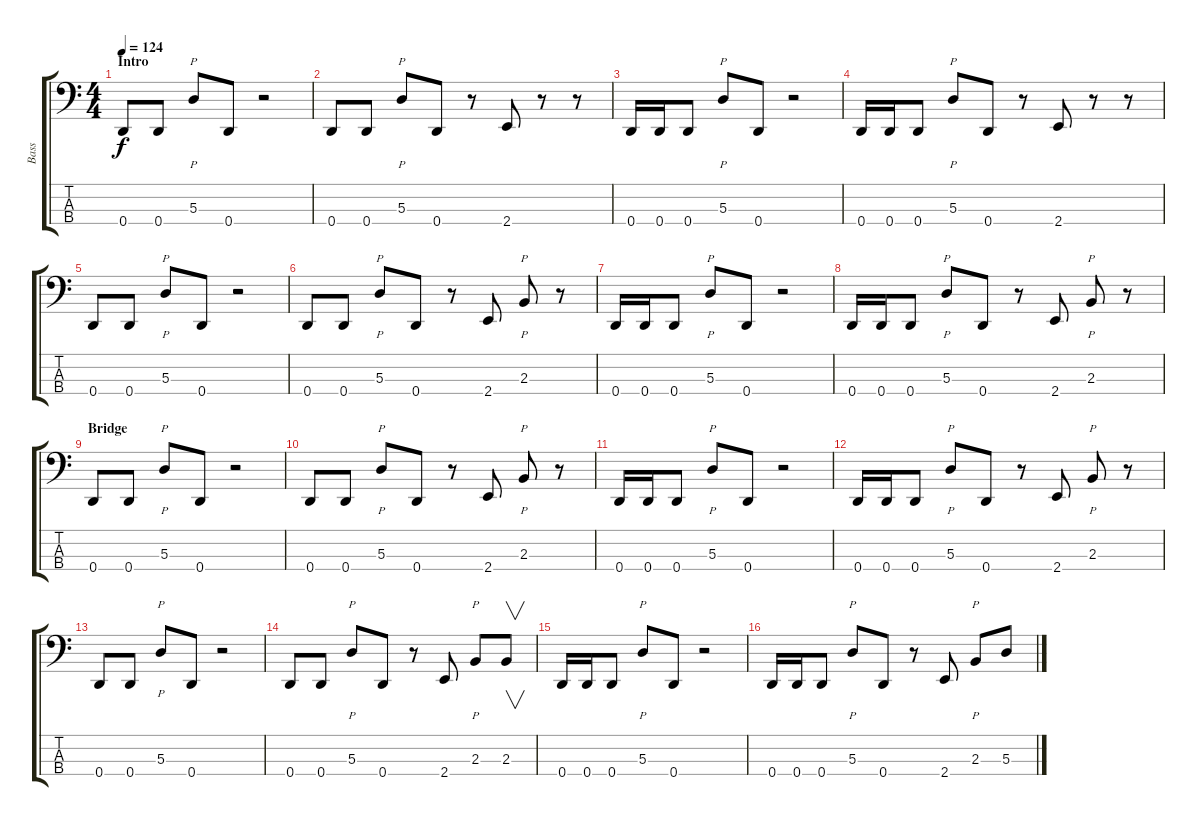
\track ("Bass" "Bass") {instrument electricbassfinger}
\staff {score tabs}
\tuning (G2 D2 A1 D1) {hide}
\ts (4 4)
\section ("" "Intro")
\tempo 124
\clef f4
\ks c
0.4.8{dy f instrument electricbassfinger} 0.4.8 5.3.8{p} 0.4.8 r.2 |
0.4.8 0.4.8 5.3.8{p} 0.4.8 r.8 2.4.8 r.8 r.8 |
0.4.16 0.4.16 0.4.8 5.3.8{p} 0.4.8 r.2 |
0.4.16 0.4.16 0.4.8 5.3.8{p} 0.4.8 r.8 2.4.8 r.8 r.8 |
0.4.8 0.4.8 5.3.8{p} 0.4.8 r.2 |
0.4.8 0.4.8 5.3.8{p} 0.4.8 r.8 2.4.8 2.3.8{p instrument slapbass1} r.8 |
0.4.16{instrument electricbassfinger} 0.4.16 0.4.8 5.3.8{p} 0.4.8 r.2 |
0.4.16 0.4.16 0.4.8 5.3.8{p} 0.4.8 r.8 2.4.8 2.3.8{p instrument slapbass1} r.8 |
\section ("" "Bridge")
0.4.8{instrument electricbassfinger} 0.4.8 5.3.8{p} 0.4.8 r.2 |
0.4.8 0.4.8 5.3.8{p} 0.4.8 r.8 2.4.8 2.3.8{p instrument slapbass1} r.8 |
0.4.16{instrument electricbassfinger} 0.4.16 0.4.8 5.3.8{p} 0.4.8 r.2 |
0.4.16 0.4.16 0.4.8 5.3.8{p} 0.4.8 r.8 2.4.8 2.3.8{p instrument slapbass1} r.8{instrument electricbassfinger} |
0.4.8 0.4.8 5.3.8{p} 0.4.8 r.2 |
0.4.8 0.4.8 5.3.8{p} 0.4.8 r.8 2.4.8 2.3.8{p instrument slapbass1} 2.3.8{v instrument electricbassfinger} |
0.4.16 0.4.16 0.4.8 5.3.8{p} 0.4.8 r.2 |
0.4.16 0.4.16 0.4.8 5.3.8{p} 0.4.8 r.8 2.4.8 2.3.8{p instrument slapbass1} 5.3.8{instrument electricbassfinger}
